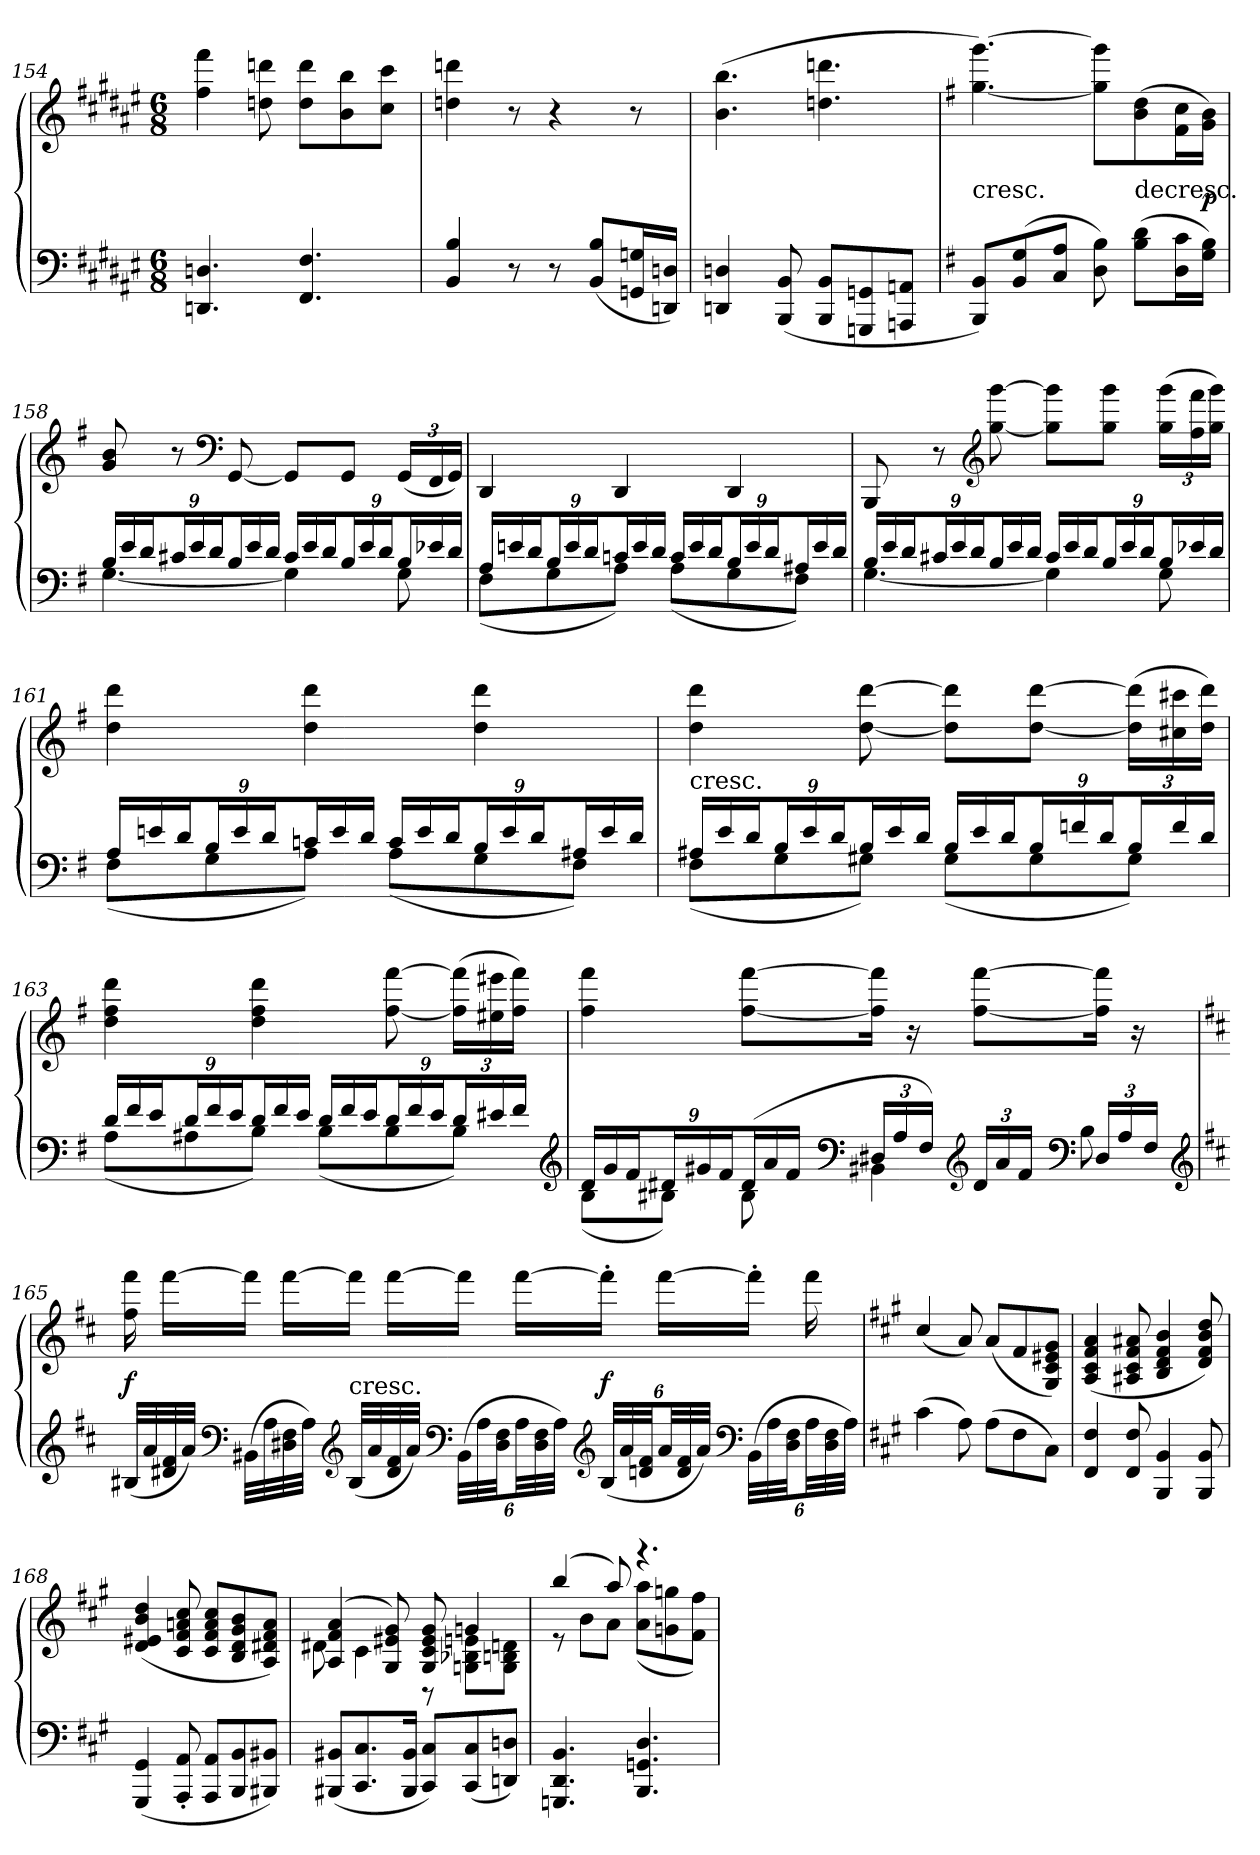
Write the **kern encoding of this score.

**kern	**kern	**dynam
*part1	*part1	*part1
*staff2	*staff1	*staff1/2
*clefF4	*clefG2	*
*k[f#c#g#d#a#e#]	*k[f#c#g#d#a#e#]	*
*M6/8	*M6/8	*
=154	=154	=154
4.DDn/ 4.Dn/	4ff#\ 4fff#\	.
.	8ddn\ 8dddn\	.
4.FF#/ 4.F#/	8dd\ 8ddd\L	.
.	8b\ 8bb\	.
.	8cc#\ 8ccc#\J	.
=155	=155	=155
4BB/ 4B/	4ddn\ 4dddn\	.
8r	8r	.
8r	4r	.
(8BB/ 8B/L	.	.
16GGn/ 16Gn/L	8r	.
16DDn/ 16Dn/JJ)	.	.
=156	=156	=156
4DDn/ 4Dn/	(4.b\ 4.bb\	.
(8BBB/ 8BB/	.	.
8BBB/ 8BB/L	4.ddn\ 4.dddn\	.
8GGGn/ 8GGn/	.	.
8AAAn/ 8AAn/J	.	.
=157	=157	=157
*k[f#]	*k[f#]	*
!	!LO:TX:c:t=cresc.	!
8BBB/ 8BB/L)	[4.gg\ [4.ggg\)	.
(8BB/ 8G/	.	.
8C/ 8A/J	.	.
8D\ 8B\)	8gg]\ 8ggg]\L	.
!	!LO:TX:c:t=decresc.	!
(8B\ 8d\L	(8b\ 8dd\	.
16D\ 16c\L	16f#\ 16cc\L	.
16G\ 16B\JJ)	16g\ 16b\JJ)	p
=158	=158	=158
*^	*	*
24B/LL	[4.G\	8g/ 8b/	.
24e/	.	.	.
24d/J	.	.	.
24c#X/L	.	8r	.
24e/	.	.	.
24d/J	.	.	.
*	*	*clefF4	*
24B/L	.	[8GG/	.
24e/	.	.	.
24d/JJ	.	.	.
24c#/LL	4G\]	8GG/L]	.
24e/	.	.	.
24d/J	.	.	.
24B/L	.	8GG/J	.
24e/	.	.	.
24d/J	.	.	.
24B/L	8G\	(24GG/LL	.
24e-X/	.	24FF#/	.
24d/JJ	.	24GG/JJ)	.
=159	=159	=159	=159
24A/LL	(8F#\L	4DD/	.
24en/	.	.	.
24d/J	.	.	.
24B/L	8G\	.	.
24e/	.	.	.
24d/J	.	.	.
24cn/L	8A\J)	4DD/	.
24e/	.	.	.
24d/JJ	.	.	.
24c/LL	(8A\L	.	.
24e/	.	.	.
24d/J	.	.	.
24B/L	8G\	4DD/	.
24e/	.	.	.
24d/J	.	.	.
24A#X/L	8F#\J)	.	.
24e/	.	.	.
24d/JJ	.	.	.
=160	=160	=160	=160
24B/LL	[4.G\	8BBB/	.
24e/	.	.	.
24d/J	.	.	.
24c#X/L	.	8r	.
24e/	.	.	.
24d/J	.	.	.
*	*	*clefG2	*
24B/L	.	[8gg\ [8ggg\	.
24e/	.	.	.
24d/JJ	.	.	.
24c#/LL	4G\]	8gg]\ 8ggg]\L	.
24e/	.	.	.
24d/J	.	.	.
24B/L	.	8gg\ 8ggg\J	.
24e/	.	.	.
24d/J	.	.	.
24B/L	8G\	(24gg\ 24ggg\LL	.
24e-X/	.	24ff#\ 24fff#\	.
24d/JJ	.	24gg\ 24ggg\JJ)	.
=161	=161	=161	=161
24A/LL	(8F#\L	4dd\ 4ddd\	.
24en/	.	.	.
24d/J	.	.	.
24B/L	8G\	.	.
24e/	.	.	.
24d/J	.	.	.
24cn/L	8A\J)	4dd\ 4ddd\	.
24e/	.	.	.
24d/JJ	.	.	.
24c/LL	(8A\L	.	.
24e/	.	.	.
24d/J	.	.	.
24B/L	8G\	4dd\ 4ddd\	.
24e/	.	.	.
24d/J	.	.	.
24A#X/L	8F#\J)	.	.
24e/	.	.	.
24d/JJ	.	.	.
=162	=162	=162	=162
!	!	!LO:TX:c:t=cresc.	!
24A#X/LL	(8F#\L	4dd\ 4ddd\	.
24e/	.	.	.
24d/J	.	.	.
24B/L	8G\	.	.
24e/	.	.	.
24d/J	.	.	.
24B/L	8G#X\J)	[8dd\ [8ddd\	.
24e/	.	.	.
24d/JJ	.	.	.
24B/LL	(8G#\L	8dd]\ 8ddd]\L	.
24e/	.	.	.
24d/J	.	.	.
24B/L	8G#\	[8dd\ [8ddd\J	.
24fn/	.	.	.
24d/J	.	.	.
24B/L	8G#\J)	(24dd]\ 24ddd]\LL	.
24f/	.	24cc#X\ 24ccc#X\	.
24d/JJ	.	24dd\ 24ddd\JJ)	.
=163	=163	=163	=163
24d/LL	(8A\L	4dd\ 4ff#\ 4ddd\	.
24f#/	.	.	.
24e/J	.	.	.
24d/L	8A#X\	.	.
24f#/	.	.	.
24e/J	.	.	.
24d/L	8B\J)	4dd\ 4ff#\ 4ddd\	.
24f#/	.	.	.
24e/JJ	.	.	.
24d/LL	(8B\L	.	.
24f#/	.	.	.
24e/J	.	.	.
24d/L	8B\	[8ff#\ [8fff#\	.
24f#/	.	.	.
24e/J	.	.	.
24d/L	8B\J)	(24ff#]\ 24fff#]\LL	.
24e#X/	.	24ee#X\ 24eee#X\	.
24f#/JJ	.	24ff#\ 24fff#\JJ)	.
*clefG2	*	*	*
=164	=164	=164	=164
24d/LL	(8B\L	4ff#\ 4fff#\	.
24g/	.	.	.
24f#/J	.	.	.
24d#X/L	8B#X\J)	.	.
24g#X/	.	.	.
24f#/J	.	.	.
(24d#/L	8B#\	[8ff#\ [8fff#\L	.
24a/	.	.	.
24f#/JJ	.	.	.
*clefF4	*	*	*
24D#X/LL	4BB#X\	16ff#]\ 16fff#]\Jk	.
24A/	.	.	.
.	.	16r	.
24F#/JJ)	.	.	.
*clefG2	*	*	*
24d#/LL	.	[8ff#\ [8fff#\L	.
24a/	.	.	.
24f#/JJ	.	.	.
*clefF4	*	*	*
24D#/LL	8B#\	16ff#]\ 16fff#]\Jk	.
24A/	.	.	.
.	.	16r	.
24F#/JJ	.	.	.
*v	*v	*	*
*clefG2	*	*
=165	=165	=165
*k[f#c#]	*k[f#c#]	*
(32B#X/LLL	16ff#\ 16fff#\	f
32a/	.	.
32d#X/ 32f#/	[16fff#\LL	.
32a/JJJ)	.	.
*clefF4	*	*
(32BB#X\LLL	16fff#\JJ]	.
32A\	.	.
32D#X\ 32F#\	[16fff#\LL	.
32A\JJJ)	.	.
*clefG2	*	*
!	!LO:TX:c:t=cresc.	!
(32B#/LLL	16fff#\JJ]	.
32a/	.	.
32d#/ 32f#/	[16fff#\LL	.
32a/JJJ)	.	.
*clefF4	*	*
(48BB#\LLL	16fff#\JJ]	.
48A\	.	.
48D#\ 48F#\JJ	.	.
48A\LL	[16fff#\LL	.
48D#\ 48F#\	.	.
48A\JJJ)	.	.
*clefG2	*	*
(48B#/LLL	16fff#'\JJ]	f
48a/	.	.
48dn/ 48f#/JJ	.	.
48a/LL	[16fff#\LL	.
48d/ 48f#/	.	.
48a/JJJ)	.	.
*clefF4	*	*
(48BB#\LLL	16fff#'\JJ]	.
48A\	.	.
48D#\ 48F#\JJ	.	.
48A\LL	16fff#\	.
48D#\ 48F#\	.	.
48A\JJJ)	.	.
=166	=166	=166
*k[f#c#g#]	*k[f#c#g#]	*
(4c#\	(4cc#/	.
8A\)	8a/)	.
(8A\L	(8a/L	.
8F#\	8f#/	.
8C#\J)	8G#/ 8c#/ 8e#X/ 8g#/J)	.
=167	=167	=167
4FF#/ 4F#/	(4A/ 4c#/ 4f#/ 4a/	.
8FF#/ 8F#/	8A#X/ 8c#/ 8f#/ 8a#X/	.
4BBB/ 4BB/	4B/ 4d/ 4f#/ 4b/	.
8BBB/ 8BB/	8d/ 8f#/ 8b/ 8dd/)	.
=168	=168	=168
(4GGG#/ 4GG#/	(4d/ 4e#X/ 4b/ 4dd/	.
8AAA'/ 8AA'/	8c#/ 8f#/ 8an/ 8cc#/	.
8AAA/ 8AA/L	8c#/ 8f#/ 8a/ 8cc#/L	.
8BBB/ 8BB/	8B/ 8d/ 8g#/ 8b/	.
8BBB#X/ 8BB#X/J)	8A/ 8d#X/ 8f#/ 8a/J)	.
=169	=169	=169
*	*^	*
(8BBB#X/ 8BB#X/L	(4A/ 4f#/ 4a/	8d#X\	.
8.CC#/ 8.C#/	.	4c#\	.
.	8G#/ 8e#X/ 8g#/)	.	.
16BBB#/ 16BB#/Jk	.	.	.
8CC#/ 8C#/L)	8G#/ 8c#/ 8e#/ 8g#/	8r	.
(8CC#/ 8C#/	4gn/	8Gn\ 8B-X\ 8en\L	.
8DDn/ 8Dn/J)	.	8G\ 8Bn\ 8dn\J	.
=170	=170	=170	=170
4.GGGn/ 4.DD/ 4.BB/	(4bb/	8r	.
.	.	8b\L	.
.	8aa/)	8a\J	.
4.BBB/ 4.GGn/ 4.D/	4.r	(8a\ 8aa\L	.
.	.	8gn\ 8ggn\	.
.	.	8f#\ 8ff#\J)	.
*	*v	*v	*
=	=	=
*-	*-	*-
